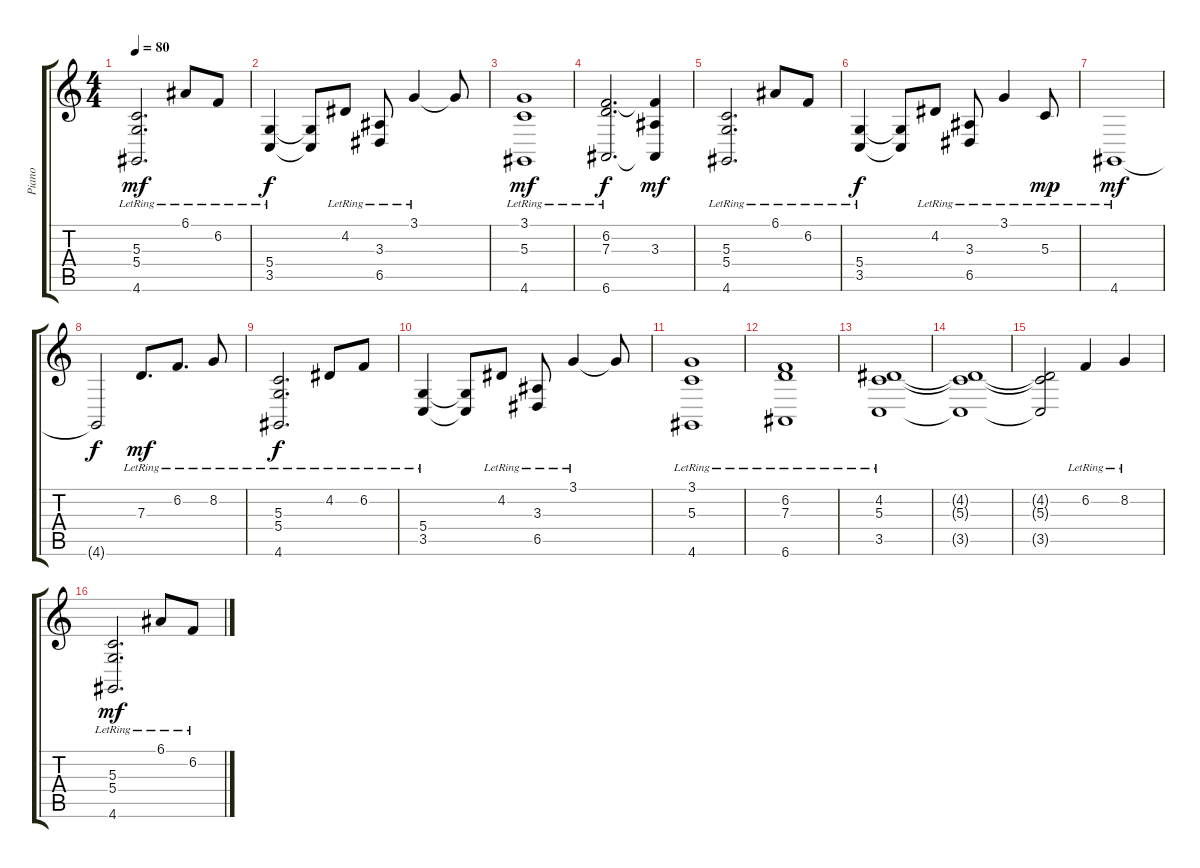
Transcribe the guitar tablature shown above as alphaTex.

\track ("Piano" "Piano") {instrument electricgrandpiano}
\staff {score tabs}
\tuning (E4 B3 G3 D3 A2 E2) {hide}
\ts (4 4)
\tempo 80
\clef g2
\ks c
(5.3{lr} 5.4{lr} 4.6{lr}).2{d dy mf} 6.1{lr}.8 6.2{lr}.8 |
(5.4{lr} 3.5{lr}).4{dy f} (5.4{t} 3.5{t}).8 4.2{lr}.8 (3.3{lr} 6.5{lr}).8 3.1{lr}.4 3.1{t}.8 |
(3.1{lr} 5.3{lr} 4.6{lr}).1{dy mf} |
(6.2{lr} 7.3{lr} 6.6{lr}).2{d dy f} (6.2{t} 3.3 6.6{t}).4{dy mf} |
(5.3{lr} 5.4{lr} 4.6{lr}).2{d} 6.1{lr}.8 6.2{lr}.8 |
(5.4{lr} 3.5{lr}).4{dy f} (5.4{t} 3.5{t}).8 4.2{lr}.8 (3.3{lr} 6.5{lr}).8 3.1{lr}.4 5.3{lr}.8{dy mp} |
4.6{lr}.1{dy mf} |
4.6{t}.2{dy f} 7.3{lr}.8{d dy mf} 6.2{lr}.8{d} 8.2{lr}.8 |
(5.3{lr} 5.4{lr} 4.6{lr}).2{d dy f} 4.2{lr}.8 6.2{lr}.8 |
(5.4{lr} 3.5{lr}).4 (5.4{t} 3.5{t}).8 4.2{lr}.8 (3.3{lr} 6.5{lr}).8 3.1{lr}.4 3.1{t}.8 |
(3.1{lr} 5.3{lr} 4.6{lr}).1 |
(6.2{lr} 7.3{lr} 6.6{lr}).1 |
(4.2{lr} 5.3 3.5{lr}).1 |
(4.2{t} 5.3{t} 3.5{t}).1 |
(4.2{t} 5.3{t} 3.5{t}).2 6.2{lr}.4 8.2{lr}.4 |
(5.3{lr} 5.4{lr} 4.6{lr}).2{d dy mf} 6.1{lr}.8 6.2{lr}.8
